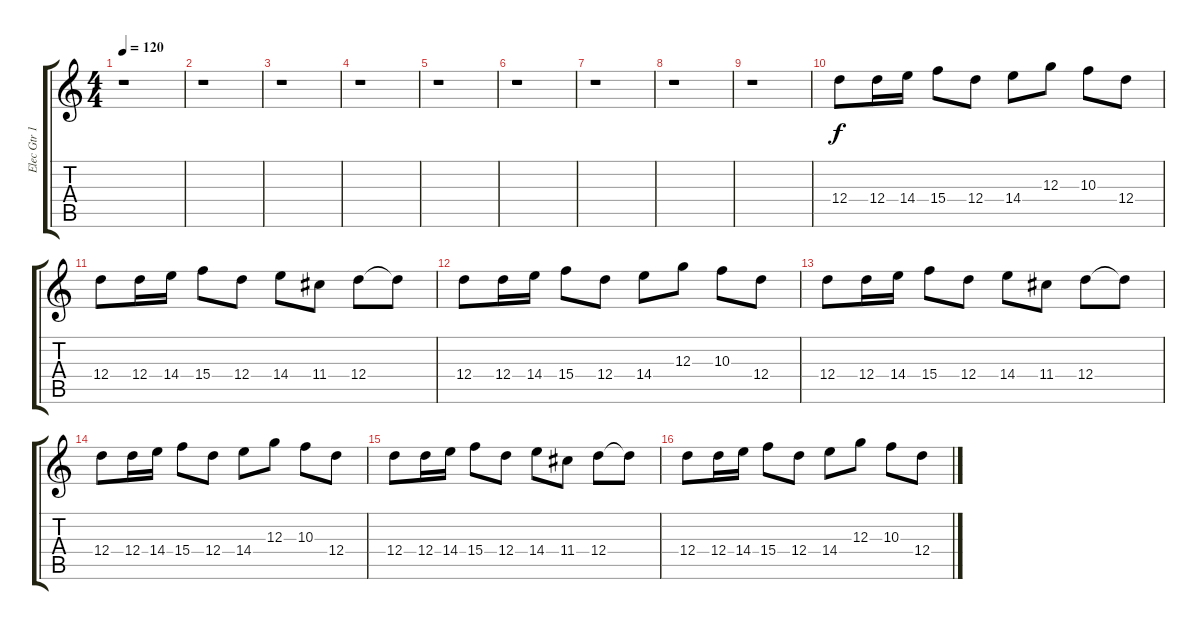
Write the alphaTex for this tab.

\track ("Elec Gtr 1" "Elec Gtr 1") {instrument overdrivenguitar}
\staff {score tabs}
\tuning (E4 B3 G3 D3 A2 D2) {hide}
\ts (4 4)
\tempo 120
\clef g2
\ks c
r.1{dy f} |
r.1 |
r.1 |
r.1 |
r.1 |
r.1 |
r.1 |
r.1 |
r.1 |
12.4.8 12.4.16 14.4.16 15.4.8 12.4.8 14.4.8 12.3.8 10.3.8 12.4.8 |
12.4.8 12.4.16 14.4.16 15.4.8 12.4.8 14.4.8 11.4.8 12.4.8 12.4{t}.8 |
12.4.8 12.4.16 14.4.16 15.4.8 12.4.8 14.4.8 12.3.8 10.3.8 12.4.8 |
12.4.8 12.4.16 14.4.16 15.4.8 12.4.8 14.4.8 11.4.8 12.4.8 12.4{t}.8 |
12.4.8 12.4.16 14.4.16 15.4.8 12.4.8 14.4.8 12.3.8 10.3.8 12.4.8 |
12.4.8 12.4.16 14.4.16 15.4.8 12.4.8 14.4.8 11.4.8 12.4.8 12.4{t}.8 |
12.4.8 12.4.16 14.4.16 15.4.8 12.4.8 14.4.8 12.3.8 10.3.8 12.4.8
